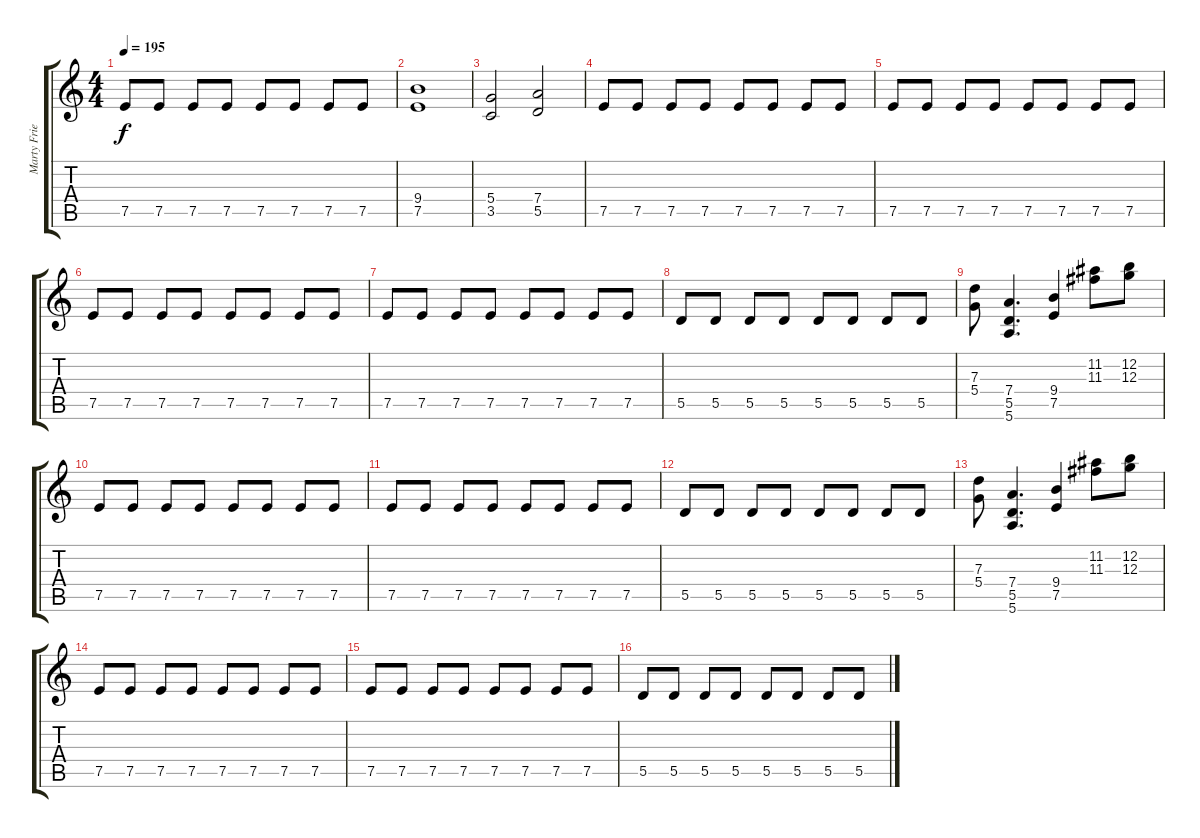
\track ("Marty Friedman (Lead)" "Marty Frie") {instrument distortionguitar}
\staff {score tabs}
\tuning (E4 B3 G3 D3 A2 E2) {hide}
\ts (4 4)
\tempo 195
\clef g2
\ks c
7.5.8{dy f} 7.5.8 7.5.8 7.5.8 7.5.8 7.5.8 7.5.8 7.5.8 |
(9.4 7.5).1 |
(5.4 3.5).2 (7.4 5.5).2 |
7.5.8 7.5.8 7.5.8 7.5.8 7.5.8 7.5.8 7.5.8 7.5.8 |
7.5.8 7.5.8 7.5.8 7.5.8 7.5.8 7.5.8 7.5.8 7.5.8 |
7.5.8 7.5.8 7.5.8 7.5.8 7.5.8 7.5.8 7.5.8 7.5.8 |
7.5.8 7.5.8 7.5.8 7.5.8 7.5.8 7.5.8 7.5.8 7.5.8 |
5.5.8 5.5.8 5.5.8 5.5.8 5.5.8 5.5.8 5.5.8 5.5.8 |
(7.3 5.4).8 (7.4 5.5 5.6).4{d} (9.4 7.5).4 (11.2 11.3).8 (12.2 12.3).8 |
7.5.8 7.5.8 7.5.8 7.5.8 7.5.8 7.5.8 7.5.8 7.5.8 |
7.5.8 7.5.8 7.5.8 7.5.8 7.5.8 7.5.8 7.5.8 7.5.8 |
5.5.8 5.5.8 5.5.8 5.5.8 5.5.8 5.5.8 5.5.8 5.5.8 |
(7.3 5.4).8 (7.4 5.5 5.6).4{d} (9.4 7.5).4 (11.2 11.3).8 (12.2 12.3).8 |
7.5.8 7.5.8 7.5.8 7.5.8 7.5.8 7.5.8 7.5.8 7.5.8 |
7.5.8 7.5.8 7.5.8 7.5.8 7.5.8 7.5.8 7.5.8 7.5.8 |
5.5.8 5.5.8 5.5.8 5.5.8 5.5.8 5.5.8 5.5.8 5.5.8
